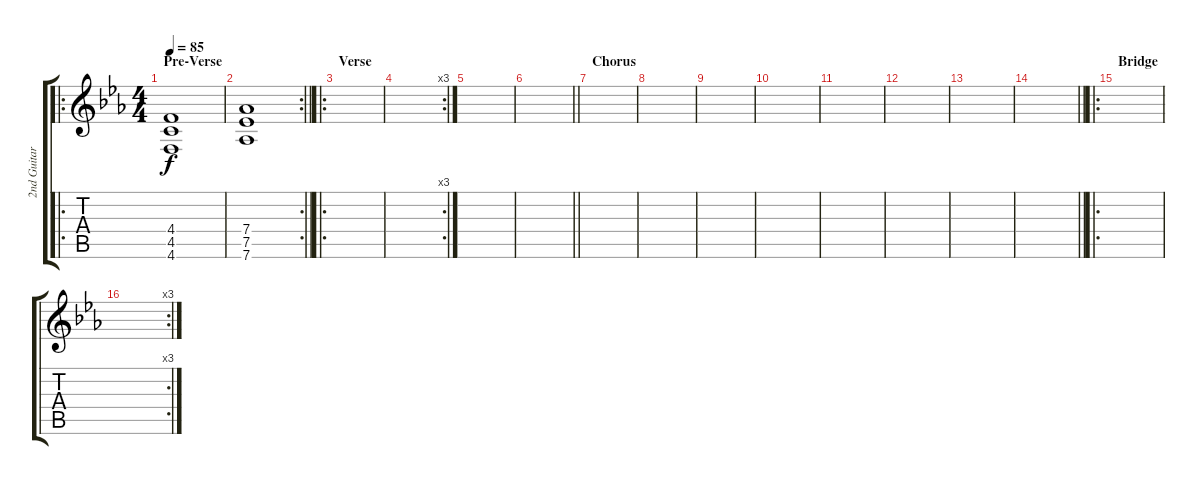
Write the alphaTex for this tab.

\track ("2nd Guitar" "2nd Guitar") {instrument overdrivenguitar}
\staff {score tabs}
\tuning (Eb4 Bb3 Gb3 Db3 Ab2 Db2) {hide}
\ro
\ts (4 4)
\section ("" "Pre-Verse")
\tempo 85
\clef g2
\ks eb
(4.4 4.5 4.6).1{dy f} |
\rc 2
\barLineRight lightlight
(7.4 7.5 7.6).1 |
\ro
\section ("" "Verse")
|
\rc 3
|
|
\barLineRight lightlight
|
\section ("" "Chorus")
|
|
|
|
|
|
|
\barLineRight lightlight
|
\ro
\section ("" "Bridge")
|
\rc 3
